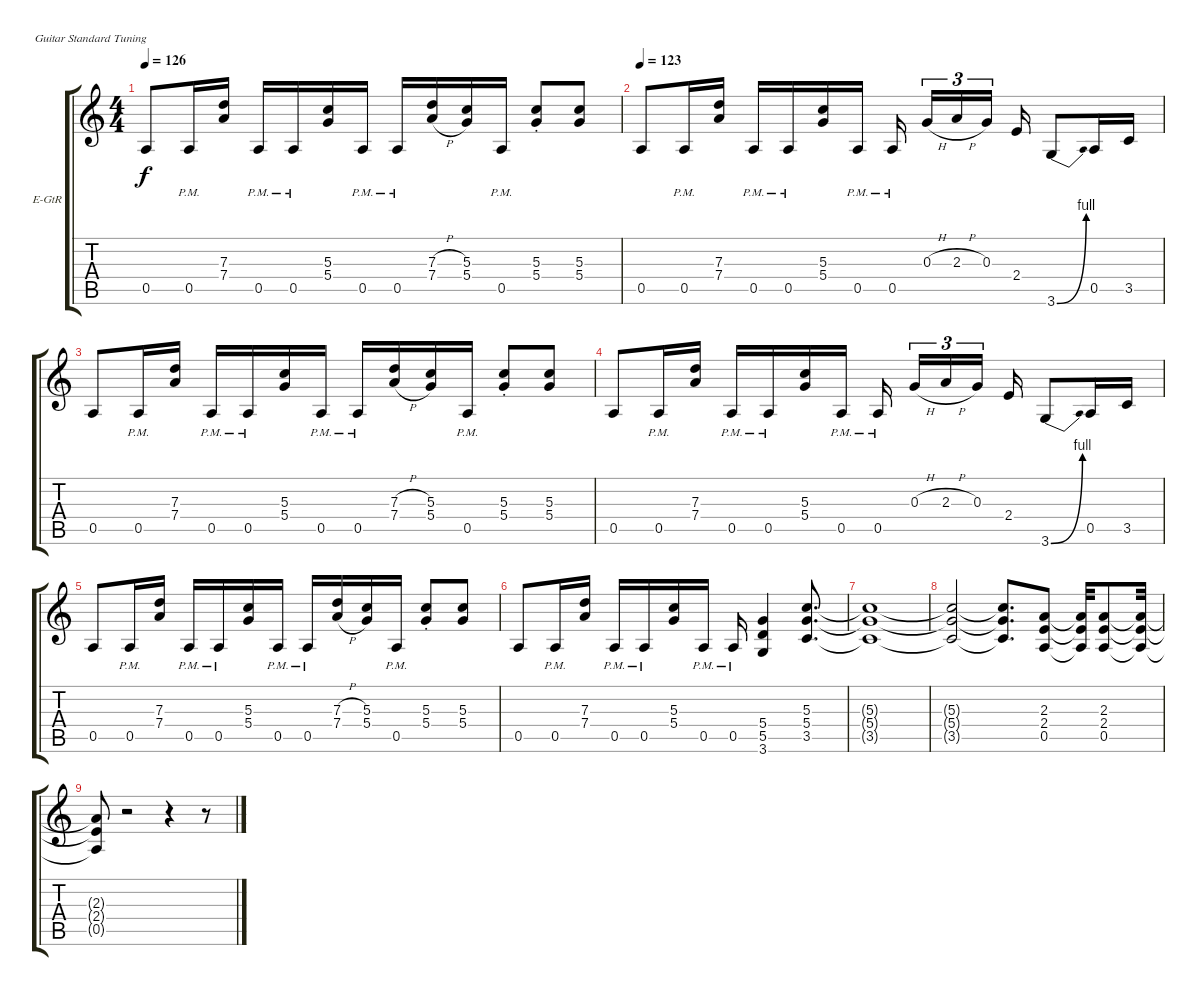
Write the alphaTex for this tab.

\bracketExtendMode groupsimilarinstruments
\firstSystemTrackNameOrientation horizontal
\otherSystemsTrackNameOrientation horizontal
\track ("Vivian Campbell R" "E-GtR") {instrument distortionguitar}
\staff {score tabs}
\tuning (E4 B3 G3 D3 A2 E2)
\ts (4 4)
\tempo 126
\clef g2
\ks aminor
0.5.8{dy f} 0.5{pm}.16 (7.3 7.4).16 0.5{pm}.16 0.5{pm}.16 (5.3 5.4).16 0.5{pm}.16 0.5{pm}.16 (7.3{h} 7.4{h}).16 (5.3 5.4).16 0.5{pm}.16 (5.3{st} 5.4{st}).8 (5.3 5.4).8 |
\tempo 123
0.5.8 0.5{pm}.16 (7.3 7.4).16 0.5{pm}.16 0.5{pm}.16 (5.3 5.4).16 0.5{pm}.16 0.5{pm}.16 0.3{h}.16{tu (3 2)} 2.3{h}.16{tu (3 2)} 0.3.16{tu (3 2)} 2.4.16 3.6{be (bend 0 0 28.799999999999997 4)}.8 0.5.16 3.5.16 |
0.5.8 0.5{pm}.16 (7.3 7.4).16 0.5{pm}.16 0.5{pm}.16 (5.3 5.4).16 0.5{pm}.16 0.5{pm}.16 (7.3{h} 7.4{h}).16 (5.3 5.4).16 0.5{pm}.16 (5.3{st} 5.4{st}).8 (5.3 5.4).8 |
0.5.8 0.5{pm}.16 (7.3 7.4).16 0.5{pm}.16 0.5{pm}.16 (5.3 5.4).16 0.5{pm}.16 0.5{pm}.16 0.3{h}.16{tu (3 2)} 2.3{h}.16{tu (3 2)} 0.3.16{tu (3 2)} 2.4.16 3.6{be (bend 0 0 28.799999999999997 4)}.8 0.5.16 3.5.16 |
0.5.8 0.5{pm}.16 (7.3 7.4).16 0.5{pm}.16 0.5{pm}.16 (5.3 5.4).16 0.5{pm}.16 0.5{pm}.16 (7.3{h} 7.4{h}).16 (5.3 5.4).16 0.5{pm}.16 (5.3{st} 5.4{st}).8 (5.3 5.4).8 |
0.5.8 0.5{pm}.16 (7.3 7.4).16 0.5{pm}.16 0.5{pm}.16 (5.3 5.4).16 0.5{pm}.16 0.5{pm}.16 (3.6 5.5 5.4).4 (3.5 5.4 5.3).8{d} |
(3.5{t} 5.4{t} 5.3{t}).1 |
(3.5{t} 5.4{t} 5.3{t}).2 (3.5{t} 5.4{t} 5.3{t}).8{d} (0.5 2.4 2.3).8 (0.5{t} 2.4{t} 2.3{t}).32 (0.5 2.4 2.3).8 (0.5{t} 2.4{t} 2.3{t}).32 |
(0.5{t} 2.4{t} 2.3{t}).8 r.2 r.4 r.8
